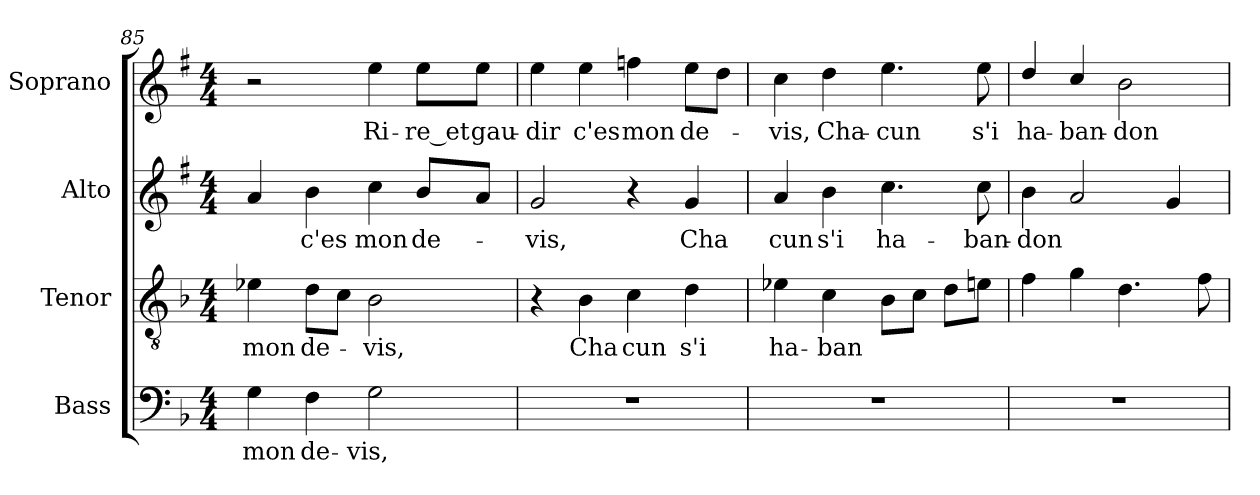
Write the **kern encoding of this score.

**kern	**text	**kern	**text	**kern	**text	**kern	**text
*part4	*part4	*part3	*part3	*part2	*part2	*part1	*part1
*staff4	*staff4	*staff3	*staff3	*staff2	*staff2	*staff1	*staff1
*I"Bass	*	*I"Tenor	*	*I"Alto	*	*I"Soprano	*
*I'Bass	*	*I'Tenor	*	*I'Alto	*	*I'Soprano	*
!!LO:LB:g=z
*clefF4	*	*clefGv2	*	*clefG2	*	*clefG2	*
*	*	*	*	*ITrd1c2	*	*ITrd1c2	*
*k[b-]	*	*k[b-]	*	*k[b-]	*	*k[b-]	*
*d:	*	*d:	*	*d:	*	*d:	*
*M4/4	*	*M4/4	*	*M4/4	*	*M4/4	*
=85	=85	=85	=85	=85	=85	=85	=85
!	!LO:LY:b:color=#000000	!	!	!	!	!	!
!	!	!	!LO:LY:b:color=#000000	!	!	!	!
4Gi\	mon	4e-Xi\	mon	4gi/	.	2r	.
!	!LO:LY:b:color=#000000	!	!	!	!	!	!
!	!	!	!LO:LY:b:color=#000000	!	!	!	!
!	!	!	!	!	!LO:LY:b:color=#000000	!	!
4Fi\	de-	8di\L	de-	4ai\	c'es	.	.
.	.	8ci\J	.	.	.	.	.
!	!LO:LY:b:color=#000000	!	!	!	!	!	!
!	!	!	!LO:LY:b:color=#000000	!	!	!	!
!	!	!	!	!	!LO:LY:b:color=#000000	!	!
!	!	!	!	!	!	!	!LO:LY:b:color=#000000
2Gi\	-vis,	2B-i\	-vis,	4b-i\	mon	4ddi\	Ri-
!	!	!	!	!	!LO:LY:b:color=#000000	!	!
!	!	!	!	!	!	!	!LO:LY:b:color=#000000
.	.	.	.	8ai/L	de-	8ddi\L	-re_et
!	!	!	!	!	!	!	!LO:LY:b:color=#000000
.	.	.	.	8gi/J	.	8ddi\J	gau-
=86	=86	=86	=86	=86	=86	=86	=86
!	!	!	!	!	!LO:LY:b:color=#000000	!	!
!	!	!	!	!	!	!	!LO:LY:b:color=#000000
1r	.	4r	.	2fi/	-vis,	4ddi\	-dir
!	!	!	!LO:LY:b:color=#000000	!	!	!	!
!	!	!	!	!	!	!	!LO:LY:b:color=#000000
.	.	4B-i\	Cha	.	.	4ddi\	c'es
!	!	!	!LO:LY:b:color=#000000	!	!	!	!
!	!	!	!	!	!	!	!LO:LY:b:color=#000000
.	.	4ci\	cun	4r	.	4ee-Xi\	mon
!	!	!	!LO:LY:b:color=#000000	!	!	!	!
!	!	!	!	!	!LO:LY:b:color=#000000	!	!
!	!	!	!	!	!	!	!LO:LY:b:color=#000000
.	.	4di\	s'i	4fi/	Cha	8ddi\L	de-
.	.	.	.	.	.	8cci\J	.
=87	=87	=87	=87	=87	=87	=87	=87
!	!	!	!LO:LY:b:color=#000000	!	!	!	!
!	!	!	!	!	!LO:LY:b:color=#000000	!	!
!	!	!	!	!	!	!	!LO:LY:b:color=#000000
1r	.	4e-Xi\	ha-	4gi/	cun	4b-i\	-vis,
!	!	!	!LO:LY:b:color=#000000	!	!	!	!
!	!	!	!	!	!LO:LY:b:color=#000000	!	!
!	!	!	!	!	!	!	!LO:LY:b:color=#000000
.	.	4ci\	-ban-	4ai\	s'i	4cci\	Cha-
!	!	!	!	!	!LO:LY:b:color=#000000	!	!
!	!	!	!	!	!	!	!LO:LY:b:color=#000000
.	.	8B-i\L	.	4.b-i\	ha-	4.ddi\	-cun
!	!	!	!LO:LY:b:color=#000000	!	!	!	!
.	.	8ci\J	--	.	.	.	.
.	.	8di\L	.	.	.	.	.
!	!	!	!LO:LY:b:color=#000000	!	!	!	!
!	!	!	!	!	!LO:LY:b:color=#000000	!	!
!	!	!	!	!	!	!	!LO:LY:b:color=#000000
.	.	8eni\J	-	8b-i\	-ban-	8ddi\	s'i
!!LO:PB:g=z
=88	=88	=88	=88	=88	=88	=88	=88
!	!	!	!	!	!LO:LY:b:color=#000000	!	!
!	!	!	!	!	!	!	!LO:LY:b:color=#000000
1r	.	4fi\	.	4ai\	-don-	4cci/	ha-
!	!	!	!LO:LY:b:color=#000000	!	!	!	!
!	!	!	!	!	!	!	!LO:LY:b:color=#000000
.	.	4gi\	-	2gi/	.	4b-i/	-ban-
!	!	!	!	!	!	!	!LO:LY:b:color=#000000
.	.	4.di\	.	.	.	2ai\	-don-
!	!	!	!	!	!LO:LY:b:color=#000000	!	!
.	.	.	.	4fi/	--	.	.
!	!	!	!LO:LY:b:color=#000000	!	!	!	!
.	.	8fi\	-	.	.	.	.
=	=	=	=	=	=	=	=
*-	*-	*-	*-	*-	*-	*-	*-
